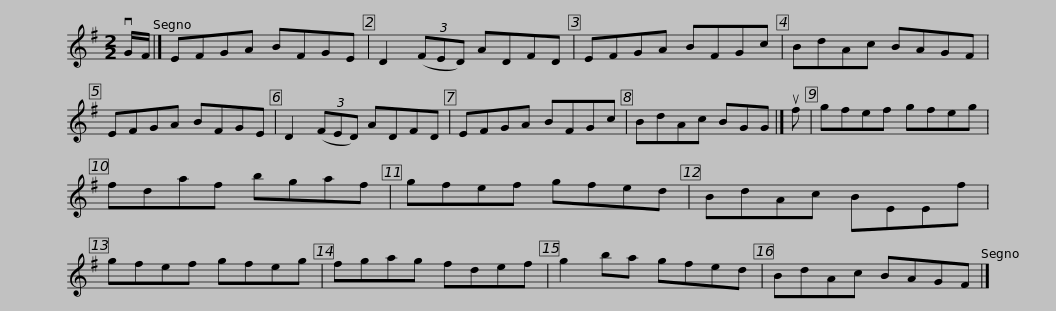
X:1
L:1/8
M:2/2
I:linebreak $
K:Emin
V:1 treble
V:1
 vG/F/ |] EFGA BFGE | D2 (3(FED) ADFD | EFGA BFGc | BdAc BAGF | %5
 EFGA BFGE |$ D2 (3(FED) ADFD | EFGA BFGc | BdAc BGG |] uf | %10
 gfef gfeg | fdaf bgaf |$ gfef gfed | BdAc BEEf | gfef gfeg | %15
 fgag fdef | g2 ba gfed |$ BdAc BAGF |] %18
